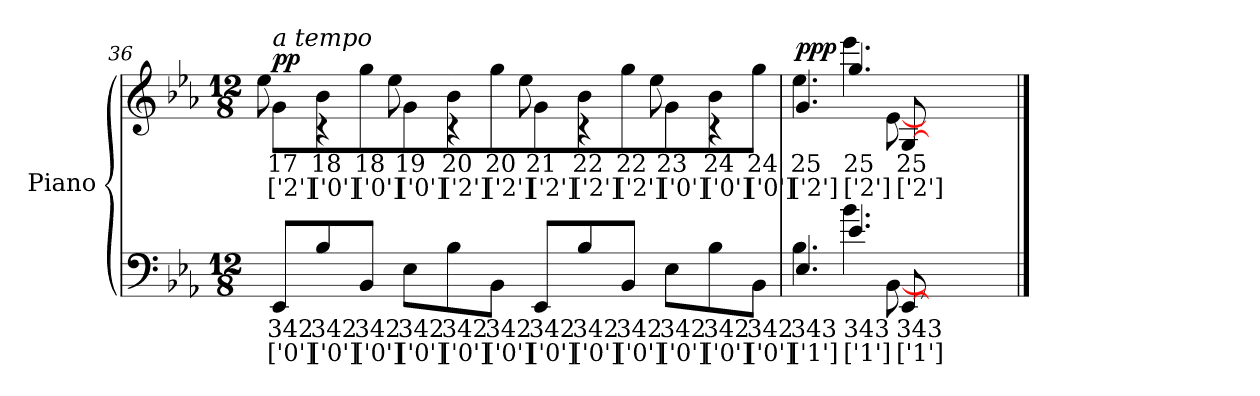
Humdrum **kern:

**kern	**text	**text	**kern	**text	**text	**dynam
*part1	*part1	*part1	*part1	*part1	*part1	*part1
*staff2	*staff2	*staff2	*staff1	*staff1	*staff1	*staff1/2
*I"Piano	*	*	*	*	*	*
*I'Pno.	*	*	*	*	*	*
*clefF4	*	*	*clefG2	*	*	*
*k[b-e-a-]	*	*	*k[b-e-a-]	*	*	*
*M12/8	*	*	*M12/8	*	*	*
*MM60	*	*	*MM60	*	*	*
=36	=36	=36	=36	=36	=36	=36
*	*	*	*^	*	*	*
!	!	!	!LO:TX:a:i:t=a tempo	!	!	!	!
!	!	!	!	!	!	!	!LO:DY:b
8EE-i/L	342	['0']	8gj	8ee-Z	17	['2']	pp
8B-i/	342	['0']	8b-j\	4r	18	['0']	.
8BB-i/J	342	['0']	8ggj\J	.	18	['0']	.
8E-i\L	342	['0']	8gZ	8ee-j	19	['0']	.
8B-i\	342	['0']	8b-Z\	4r	20	['2']	.
8BB-i\J	342	['0']	8ggZ\J	.	20	['2']	.
8EE-i/L	342	['0']	8gj	8ee-Z	21	['2']	.
8B-i/	342	['0']	8b-Z\	4r	22	['2']	.
8BB-i/J	342	['0']	8ggZ\J	.	22	['2']	.
8E-i\L	342	['0']	8gZ	8ee-j	23	['0']	.
8B-i\	342	['0']	8b-j\	4r	24	['0']	.
8BB-i\J	342	['0']	(8ggj\J	.	24	['0']	.
=37	=37	=37	=37	=37	=37	=37	=37
*^	*	*	*	*	*	*	*
!	!	!	!	!	!	!	!	!LO:DY:b
4.E-i	4.B-V	343	['1']	4.gj	4.ee-Z	25	['2']	ppp
4.e-i	4.b-V	343	['1']	4.ggj	4.eee-Z	25	['2']	.
[8EE-i	[8BB-V	343	['1']	[8Gj	[8e-Z	25	['2']	.
2ryy	2ryy	.	.	2ryy	2ryy	.	.	.
8ryy	8ryy	.	.	8ryy	8ryy	.	.	.
*v	*v	*	*	*	*	*	*	*
*	*	*	*v	*v	*	*	*
==	==	==	==	==	==	==
*-	*-	*-	*-	*-	*-	*-
